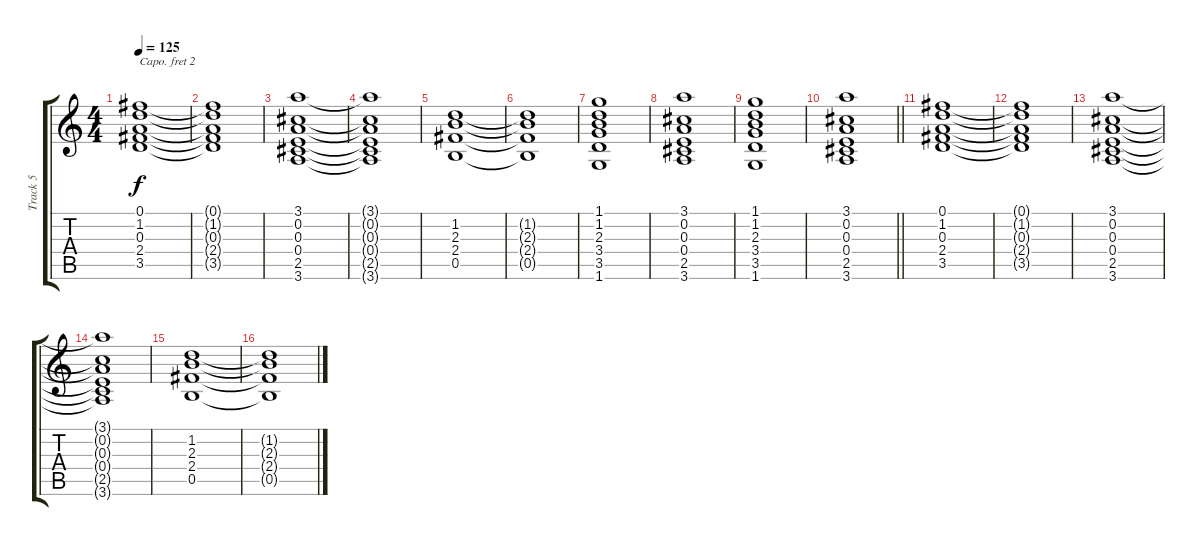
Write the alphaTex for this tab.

\track ("Track 5" "Track 5") {instrument electricguitarclean}
\staff {score tabs}
\capo 2
\tuning (E4 B3 G3 D3 A2 E2) {hide}
\ts (4 4)
\tempo 125
\clef g2
\ks c
(0.1 1.2 0.3 2.4 3.5).1{dy f} |
(0.1{t} 1.2{t} 0.3{t} 2.4{t} 3.5{t}).1 |
(3.1 0.2 0.3 0.4 2.5 3.6).1 |
(3.1{t} 0.2{t} 0.3{t} 0.4{t} 2.5{t} 3.6{t}).1 |
(1.2 2.3 2.4 0.5).1 |
(1.2{t} 2.3{t} 2.4{t} 0.5{t}).1 |
(1.1 1.2 2.3 3.4 3.5 1.6).1 |
(3.1 0.2 0.3 0.4 2.5 3.6).1 |
(1.1 1.2 2.3 3.4 3.5 1.6).1 |
\barLineRight lightlight
(3.1 0.2 0.3 0.4 2.5 3.6).1 |
(0.1 1.2 0.3 2.4 3.5).1 |
(0.1{t} 1.2{t} 0.3{t} 2.4{t} 3.5{t}).1 |
(3.1 0.2 0.3 0.4 2.5 3.6).1 |
(3.1{t} 0.2{t} 0.3{t} 0.4{t} 2.5{t} 3.6{t}).1 |
(1.2 2.3 2.4 0.5).1 |
(1.2{t} 2.3{t} 2.4{t} 0.5{t}).1
